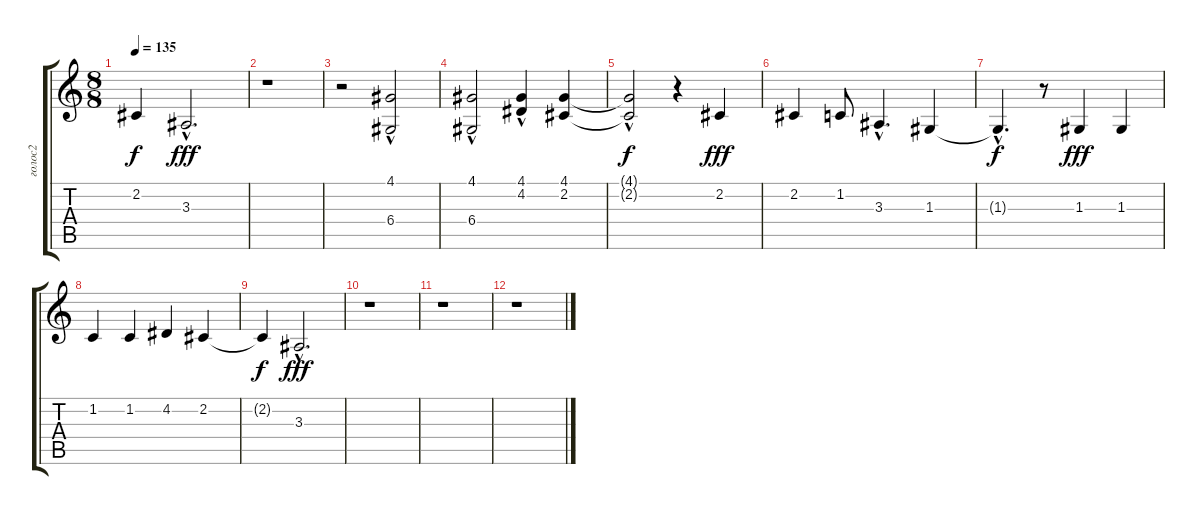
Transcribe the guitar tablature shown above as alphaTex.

\track ("голос2" "голос2") {instrument baritonesax}
\staff {score tabs}
\tuning (E4 B3 G3 D3 A2 E2) {hide}
\ts (8 8)
\tempo 135
\clef g2
\ks c
2.2{t}.4{dy f} 3.3{hac}.2{d dy fff} |
r.1 |
r.2 (4.1{hac} 6.4).2 |
(4.1{hac} 6.4).2 (4.1{hac} 4.2).4 (4.1 2.2).4 |
(4.1{hac t} 2.2{t}).2{dy f} r.4 2.2.4{dy fff} |
2.2.4 1.2.8 3.3{hac}.4{d} 1.3.4 |
1.3{hac t}.4{d dy f} r.8 1.3.4{dy fff} 1.3.4 |
1.2.4 1.2.4 4.2.4 2.2.4 |
2.2{t}.4{dy f} 3.3{hac}.2{d dy fff} |
r.1 |
r.1 |
r.1
